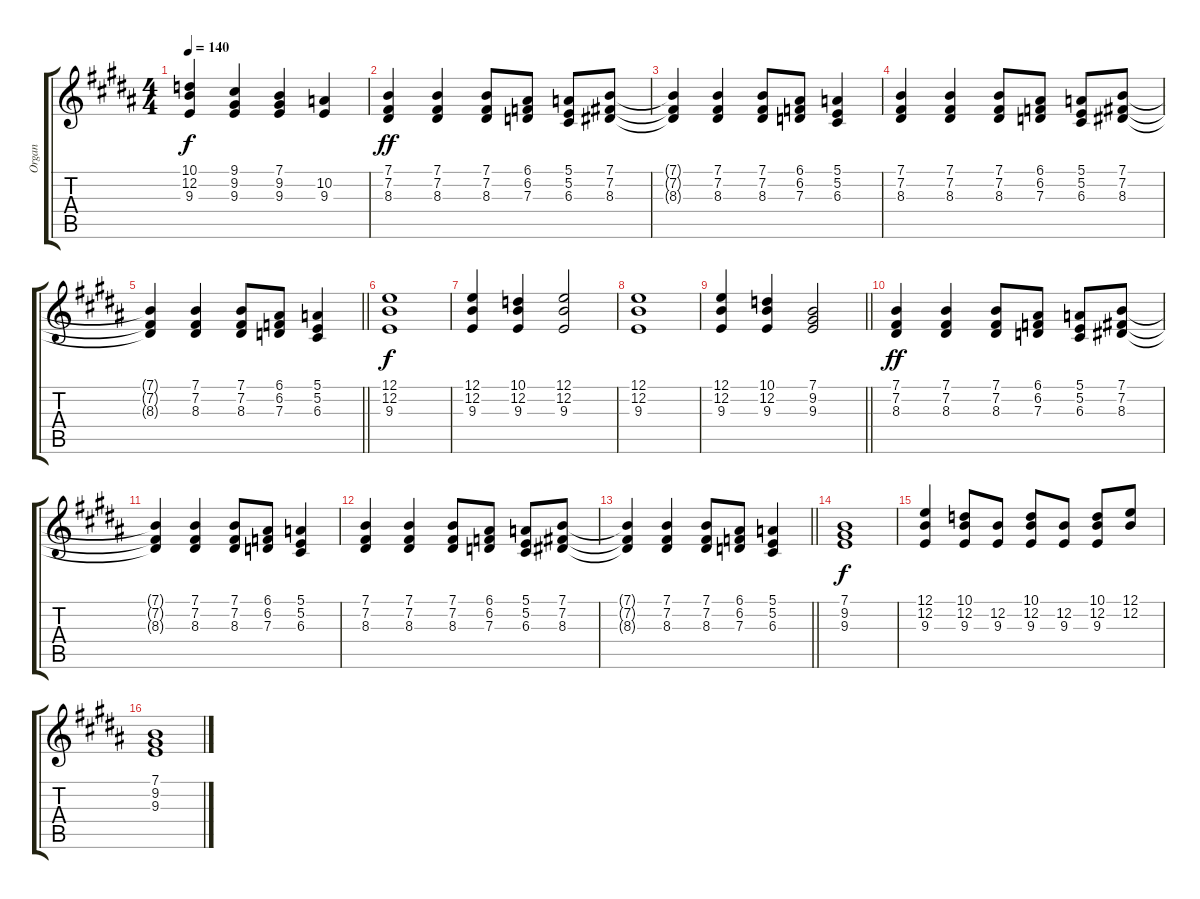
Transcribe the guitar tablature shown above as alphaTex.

\track ("Organ" "Organ") {instrument drawbarorgan}
\staff {score tabs}
\tuning (E4 B3 G3 D3 A2 E2) {hide}
\ts (4 4)
\tempo 140
\clef g2
\ks b
(10.1 12.2 9.3).4{dy f} (9.1 9.2 9.3).4 (7.1 9.2 9.3).4 (10.2 9.3).4 |
(7.1 7.2 8.3).4{dy ff} (7.1 7.2 8.3).4 (7.1 7.2 8.3).8 (6.1 6.2 7.3).8 (5.1 5.2 6.3).8 (7.1 7.2 8.3).8 |
(7.1{t} 7.2{t} 8.3{t}).4 (7.1 7.2 8.3).4 (7.1 7.2 8.3).8 (6.1 6.2 7.3).8 (5.1 5.2 6.3).4 |
(7.1 7.2 8.3).4 (7.1 7.2 8.3).4 (7.1 7.2 8.3).8 (6.1 6.2 7.3).8 (5.1 5.2 6.3).8 (7.1 7.2 8.3).8 |
\barLineRight lightlight
(7.1{t} 7.2{t} 8.3{t}).4 (7.1 7.2 8.3).4 (7.1 7.2 8.3).8 (6.1 6.2 7.3).8 (5.1 5.2 6.3).4 |
(12.1 12.2 9.3).1{dy f} |
(12.1 12.2 9.3).4 (10.1 12.2 9.3).4 (12.1 12.2 9.3).2 |
(12.1 12.2 9.3).1 |
\barLineRight lightlight
(12.1 12.2 9.3).4 (10.1 12.2 9.3).4 (7.1 9.2 9.3).2 |
(7.1 7.2 8.3).4{dy ff} (7.1 7.2 8.3).4 (7.1 7.2 8.3).8 (6.1 6.2 7.3).8 (5.1 5.2 6.3).8 (7.1 7.2 8.3).8 |
(7.1{t} 7.2{t} 8.3{t}).4 (7.1 7.2 8.3).4 (7.1 7.2 8.3).8 (6.1 6.2 7.3).8 (5.1 5.2 6.3).4 |
(7.1 7.2 8.3).4 (7.1 7.2 8.3).4 (7.1 7.2 8.3).8 (6.1 6.2 7.3).8 (5.1 5.2 6.3).8 (7.1 7.2 8.3).8 |
\barLineRight lightlight
(7.1{t} 7.2{t} 8.3{t}).4 (7.1 7.2 8.3).4 (7.1 7.2 8.3).8 (6.1 6.2 7.3).8 (5.1 5.2 6.3).4 |
(7.1 9.2 9.3).1{dy f} |
(12.1 12.2 9.3).4 (10.1 12.2 9.3).8 (12.2 9.3).8 (10.1 12.2 9.3).8 (12.2 9.3).8 (10.1 12.2 9.3).8 (12.1 12.2).8 |
(7.1 9.2 9.3).1
